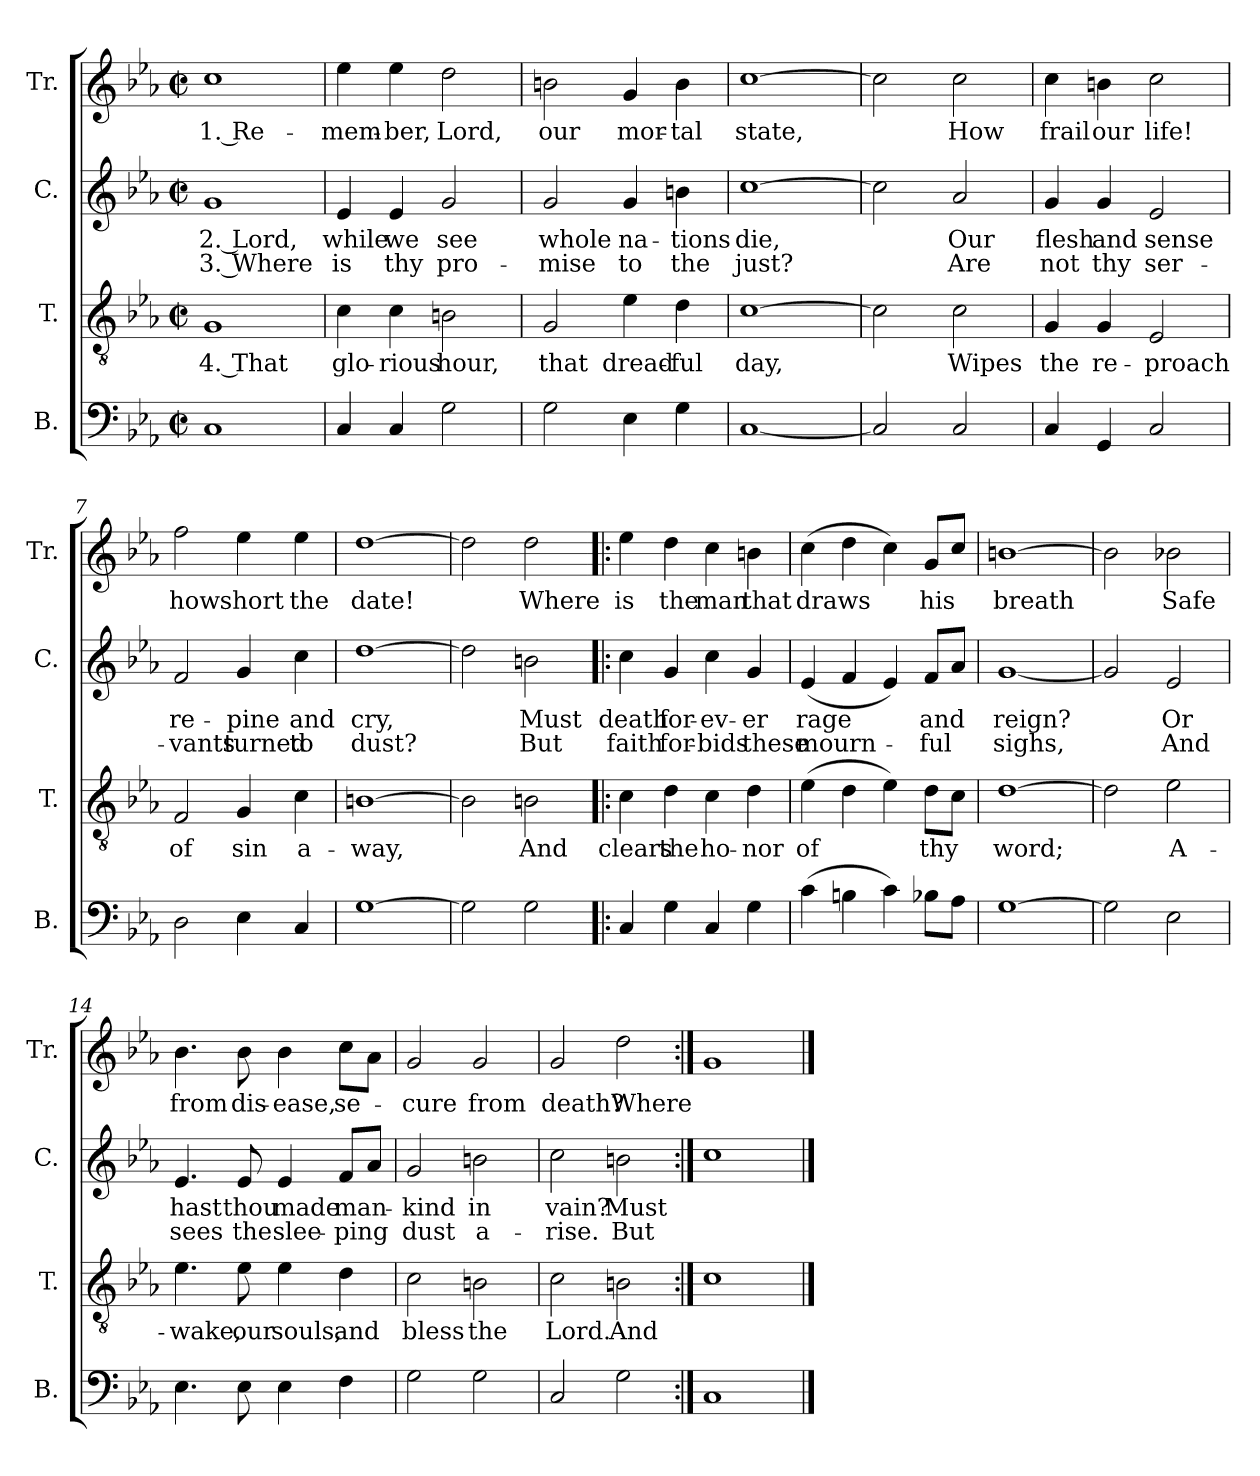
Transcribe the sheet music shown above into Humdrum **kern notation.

**kern	**kern	**text	**kern	**text	**text	**kern	**text
*part4	*part3	*part3	*part2	*part2	*part2	*part1	*part1
*staff4	*staff3	*staff3	*staff2	*staff2	*staff2	*staff1	*staff1
*I"B.	*I"T.	*	*I"C.	*	*	*I"Tr.	*
*I'B.	*I'T.	*	*I'C.	*	*	*I'Tr.	*
*clefF4	*clefGv2	*	*clefG2	*	*	*clefG2	*
*k[b-e-a-]	*k[b-e-a-]	*	*k[b-e-a-]	*	*	*k[b-e-a-]	*
*M2/2	*M2/2	*	*M2/2	*	*	*M2/2	*
*met(c|)	*met(c|)	*	*met(c|)	*	*	*met(c|)	*
*MM120	*MM120	*	*MM120	*	*	*MM120	*
=1	=1	=1	=1	=1	=1	=1	=1
!	!	!LO:LY:b	!	!LO:LY:b	!LO:LY:b	!	!LO:LY:b
1C	1G	4. That	1g	2. Lord,	3. Where	1cc	1. Re-
=2	=2	=2	=2	=2	=2	=2	=2
!	!	!LO:LY:b	!	!LO:LY:b	!LO:LY:b	!	!LO:LY:b
4C/	4c\	glo-	4e-/	while	is	4ee-\	-mem-
!	!	!LO:LY:b	!	!LO:LY:b	!LO:LY:b	!	!LO:LY:b
4C/	4c\	-rious	4e-/	we	thy	4ee-\	-ber,
!	!	!LO:LY:b	!	!LO:LY:b	!LO:LY:b	!	!LO:LY:b
2G\	2Bn\	hour,	2g/	see	pro-	2dd\	Lord,
=3	=3	=3	=3	=3	=3	=3	=3
!	!	!LO:LY:b	!	!LO:LY:b	!LO:LY:b	!	!LO:LY:b
2G\	2G/	that	2g/	whole	-mise	2bn\	our
!	!	!LO:LY:b	!	!LO:LY:b	!LO:LY:b	!	!LO:LY:b
4E-\	4e-\	dread-	4g/	na-	to	4g/	mor-
!	!	!LO:LY:b	!	!LO:LY:b	!LO:LY:b	!	!LO:LY:b
4G\	4d\	-ful	4bn\	-tions	the	4b\	-tal
=4	=4	=4	=4	=4	=4	=4	=4
!	!	!LO:LY:b	!	!LO:LY:b	!LO:LY:b	!	!LO:LY:b
[1C	[1c	day,	[1cc	die,	just?	[1cc	state,
=5	=5	=5	=5	=5	=5	=5	=5
2C/]	2c\]	.	2cc\]	.	.	2cc\]	.
!	!	!LO:LY:b	!	!LO:LY:b	!LO:LY:b	!	!LO:LY:b
2C/	2c\	Wipes	2a-/	Our	Are	2cc\	How
=6	=6	=6	=6	=6	=6	=6	=6
!	!	!LO:LY:b	!	!LO:LY:b	!LO:LY:b	!	!LO:LY:b
4C/	4G/	the	4g/	flesh	not	4cc\	frail
!	!	!LO:LY:b	!	!LO:LY:b	!LO:LY:b	!	!LO:LY:b
4GG/	4G/	re-	4g/	and	thy	4bn\	our
!	!	!LO:LY:b	!	!LO:LY:b	!LO:LY:b	!	!LO:LY:b
2C/	2E-/	-proach	2e-/	sense	ser-	2cc\	life!
=7	=7	=7	=7	=7	=7	=7	=7
!	!	!LO:LY:b	!	!LO:LY:b	!LO:LY:b	!	!LO:LY:b
2D\	2F/	of	2f/	re-	-vants	2ff\	how
!	!	!LO:LY:b	!	!LO:LY:b	!LO:LY:b	!	!LO:LY:b
4E-\	4G/	sin	4g/	-pine	turned	4ee-\	short
!	!	!LO:LY:b	!	!LO:LY:b	!LO:LY:b	!	!LO:LY:b
4C/	4c\	a-	4cc\	and	to	4ee-\	the
=8	=8	=8	=8	=8	=8	=8	=8
!	!	!LO:LY:b	!	!LO:LY:b	!LO:LY:b	!	!LO:LY:b
[1G	[1Bn	-way,	[1dd	cry,	dust?	[1dd	date!
=9	=9	=9	=9	=9	=9	=9	=9
2G\]	2B\]	.	2dd\]	.	.	2dd\]	.
!	!	!LO:LY:b	!	!LO:LY:b	!LO:LY:b	!	!LO:LY:b
2G\	2Bn\	And	2bn\	Must	But	2dd\	Where
=10!|:	=10!|:	=10!|:	=10!|:	=10!|:	=10!|:	=10!|:	=10!|:
!	!	!LO:LY:b	!	!LO:LY:b	!LO:LY:b	!	!LO:LY:b
4C/	4c\	clears	4cc\	death	faith	4ee-\	is
!	!	!LO:LY:b	!	!LO:LY:b	!LO:LY:b	!	!LO:LY:b
4G\	4d\	the	4g/	for-	for-	4dd\	the
!	!	!LO:LY:b	!	!LO:LY:b	!LO:LY:b	!	!LO:LY:b
4C/	4c\	ho-	4cc\	-ev-	-bids	4cc\	man
!	!	!LO:LY:b	!	!LO:LY:b	!LO:LY:b	!	!LO:LY:b
4G\	4d\	-nor	4g/	-er	these	4bn\	that
=11	=11	=11	=11	=11	=11	=11	=11
!	!	!LO:LY:b	!	!LO:LY:b	!LO:LY:b	!	!LO:LY:b
(4c\	(4e-\	of	(4e-/	rage	mourn-	(4cc\	draws
4Bn\	4d\	.	4f/	.	.	4dd\	.
4c\)	4e-\)	.	4e-/)	.	.	4cc\)	.
!	!	!LO:LY:b	!	!LO:LY:b	!LO:LY:b	!	!LO:LY:b
8B-X\L	8d\L	thy	8f/L	and	-ful	8g/L	his
8A-\J	8c\J	.	8a-/J	.	.	8cc/J	.
=12	=12	=12	=12	=12	=12	=12	=12
!	!	!LO:LY:b	!	!LO:LY:b	!LO:LY:b	!	!LO:LY:b
[1G	[1d	word;	[1g	reign?	sighs,	[1bn	breath
=13	=13	=13	=13	=13	=13	=13	=13
2G\]	2d\]	.	2g/]	.	.	2b\]	.
!	!	!LO:LY:b	!	!LO:LY:b	!LO:LY:b	!	!LO:LY:b
2E-\	2e-\	A-	2e-/	Or	And	2b-X\	Safe
=14	=14	=14	=14	=14	=14	=14	=14
!	!	!LO:LY:b	!	!LO:LY:b	!LO:LY:b	!	!LO:LY:b
4.E-\	4.e-\	-wake,	4.e-/	hast	sees	4.b-\	from
!	!	!LO:LY:b	!	!LO:LY:b	!LO:LY:b	!	!LO:LY:b
8E-\	8e-\	our	8e-/	thou	the	8b-\	dis-
!	!	!LO:LY:b	!	!LO:LY:b	!LO:LY:b	!	!LO:LY:b
4E-\	4e-\	souls,	4e-/	made	slee-	4b-\	-ease,
!	!	!LO:LY:b	!	!LO:LY:b	!LO:LY:b	!	!LO:LY:b
4F\	4d\	and	8f/L	man-	-ping	8cc\L	se-
.	.	.	8a-/J	.	.	8a-\J	.
=15	=15	=15	=15	=15	=15	=15	=15
!	!	!LO:LY:b	!	!LO:LY:b	!LO:LY:b	!	!LO:LY:b
2G\	2c\	bless	2g/	-kind	dust	2g/	-cure
!	!	!LO:LY:b	!	!LO:LY:b	!LO:LY:b	!	!LO:LY:b
2G\	2Bn\	the	2bn\	in	a-	2g/	from
=16	=16	=16	=16	=16	=16	=16	=16
!	!	!LO:LY:b	!	!LO:LY:b	!LO:LY:b	!	!LO:LY:b
2C/	2c\	Lord.	2cc\	vain?	-rise.	2g/	death?
!	!	!LO:LY:b	!	!LO:LY:b	!LO:LY:b	!	!LO:LY:b
2G\	2Bn\	And	2bn\	Must	But	2dd\	Where
=17:|!	=17:|!	=17:|!	=17:|!	=17:|!	=17:|!	=17:|!	=17:|!
1C	1c	.	1cc	.	.	1g	.
==	==	==	==	==	==	==	==
*-	*-	*-	*-	*-	*-	*-	*-
